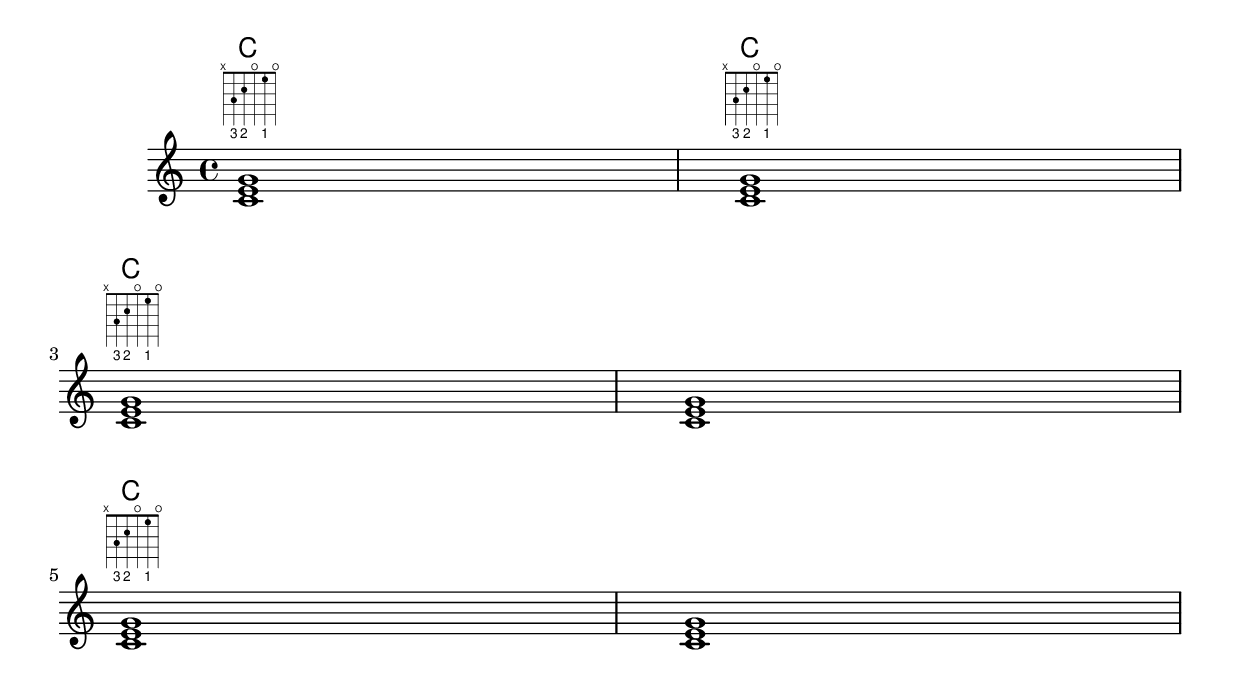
% DO NOT EDIT this file manually; it is automatically
% generated from Documentation/snippets/new
% Make any changes in Documentation/snippets/new/
% and then run scripts/auxiliar/makelsr.py
%
% This file is in the public domain.
%% Note: this file works from version 2.14.0
\version "2.14.0"

\header {
%% Translation of GIT committish: 70f5f30161f7b804a681cd080274bfcdc9f4fe8c
  texidoces = "
Se puede hacer que los diagramas de posiciones se muestren sólo
cuando el acorde cambia o al comienzo de una nueva línea.

"

  doctitlees = "Cambios de acorde de posiciones de trastes"


%% Translation of GIT committish: 0a868be38a775ecb1ef935b079000cebbc64de40
texidocde = "
Bunddiagramme können definiert werden, sodass sie nur angezeigt werden,
wenn der Akkord sich ändert oder eine neue Zeile anfängt.

"

  doctitlede = "Akkordänderungen für Bunddiagramme"

%% Translation of GIT committish: 40bf2b38d674c43f38058494692d1a0993fad0bd
  texidocfr = "
Vous pouvez opter pour n'imprimer les diagrammes de fret qu'à l'occasion
d'un changement d'accord ou de saut de ligne.

"

  doctitlefr = "Changement d'accord et diagramme de fret"


  lsrtags = "fretted-strings"
  texidoc = "FretBoards can be set to display only when the chord changes
or at the beginning of a new line."
  doctitle = "chordChanges for FretBoards"
} % begin verbatim


\include "predefined-guitar-fretboards.ly"

myChords = \chordmode {
  c1 c1 \break
  \set chordChanges = ##t
  c1 c1 \break
  c1 c1 \break
}

<<
  \new ChordNames { \myChords }
  \new FretBoards { \myChords }
  \new Staff { \myChords }
>>
